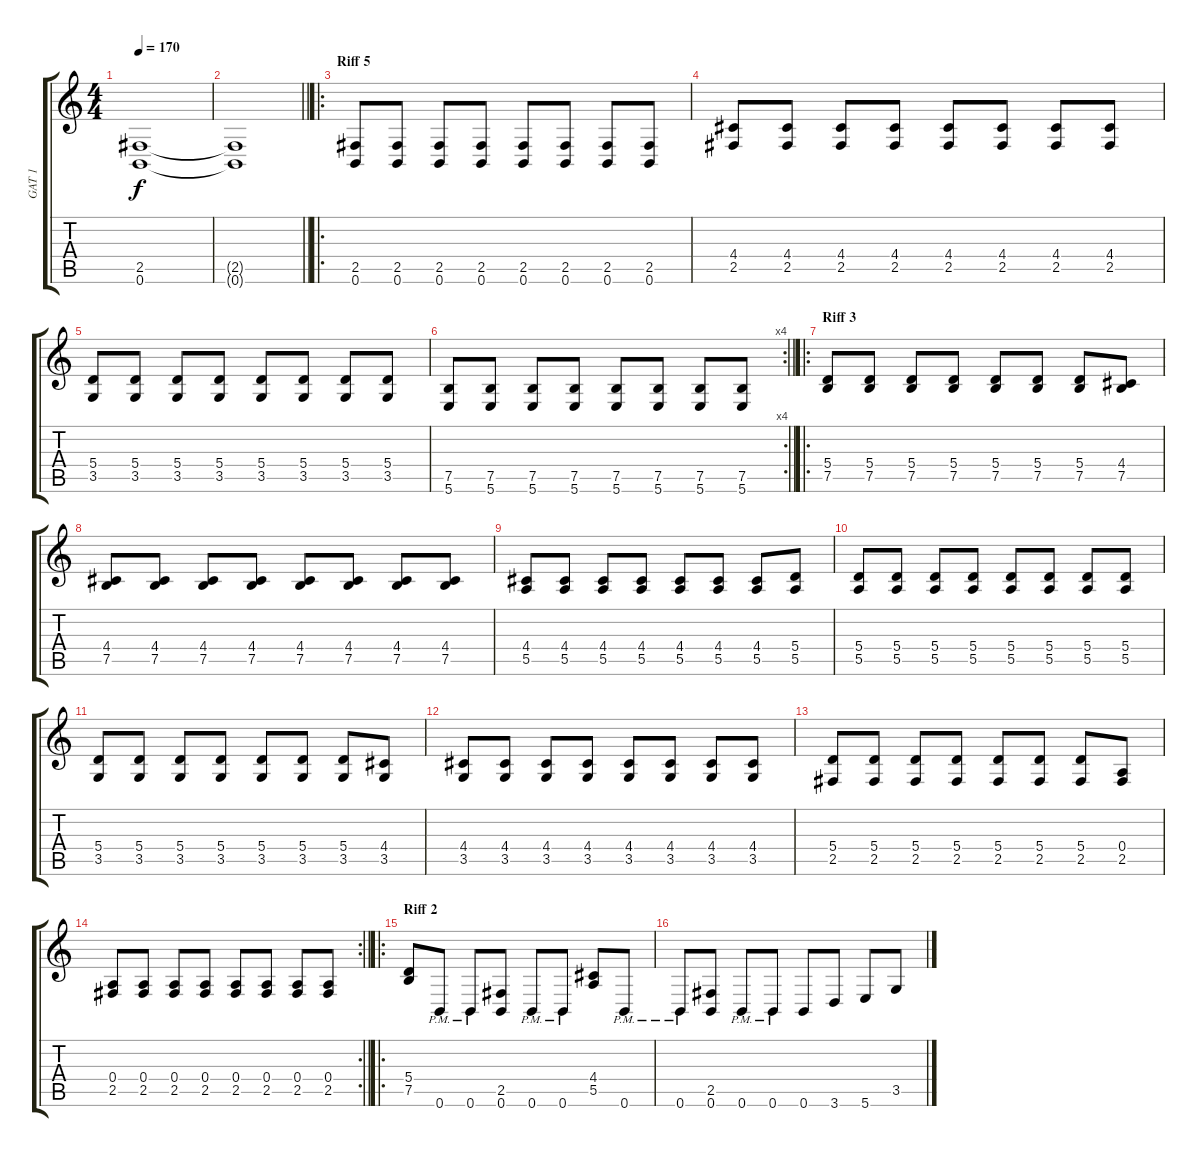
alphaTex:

\track ("GAT 1" "GAT 1") {instrument distortionguitar}
\staff {score tabs}
\tuning (B3 Gb3 D3 A2 E2 B1) {hide}
\ts (4 4)
\tempo 170
\clef g2
\ks c
(2.5{t} 0.6{t}).1{dy f} |
\barLineRight lightlight
(2.5{t} 0.6{t}).1 |
\ro
\section ("" "Riff 5")
(2.5 0.6).8 (2.5 0.6).8 (2.5 0.6).8 (2.5 0.6).8 (2.5 0.6).8 (2.5 0.6).8 (2.5 0.6).8 (2.5 0.6).8 |
(4.4 2.5).8 (4.4 2.5).8 (4.4 2.5).8 (4.4 2.5).8 (4.4 2.5).8 (4.4 2.5).8 (4.4 2.5).8 (4.4 2.5).8 |
(5.4 3.5).8 (5.4 3.5).8 (5.4 3.5).8 (5.4 3.5).8 (5.4 3.5).8 (5.4 3.5).8 (5.4 3.5).8 (5.4 3.5).8 |
\rc 4
\barLineRight lightlight
(7.5 5.6).8 (7.5 5.6).8 (7.5 5.6).8 (7.5 5.6).8 (7.5 5.6).8 (7.5 5.6).8 (7.5 5.6).8 (7.5 5.6).8 |
\ro
\section ("" "Riff 3")
(5.4 7.5).8 (5.4 7.5).8 (5.4 7.5).8 (5.4 7.5).8 (5.4 7.5).8 (5.4 7.5).8 (5.4 7.5).8 (4.4 7.5).8 |
(4.4 7.5).8 (4.4 7.5).8 (4.4 7.5).8 (4.4 7.5).8 (4.4 7.5).8 (4.4 7.5).8 (4.4 7.5).8 (4.4 7.5).8 |
(4.4 5.5).8 (4.4 5.5).8 (4.4 5.5).8 (4.4 5.5).8 (4.4 5.5).8 (4.4 5.5).8 (4.4 5.5).8 (5.4 5.5).8 |
(5.4 5.5).8 (5.4 5.5).8 (5.4 5.5).8 (5.4 5.5).8 (5.4 5.5).8 (5.4 5.5).8 (5.4 5.5).8 (5.4 5.5).8 |
(5.4 3.5).8 (5.4 3.5).8 (5.4 3.5).8 (5.4 3.5).8 (5.4 3.5).8 (5.4 3.5).8 (5.4 3.5).8 (4.4 3.5).8 |
(4.4 3.5).8 (4.4 3.5).8 (4.4 3.5).8 (4.4 3.5).8 (4.4 3.5).8 (4.4 3.5).8 (4.4 3.5).8 (4.4 3.5).8 |
(5.4 2.5).8 (5.4 2.5).8 (5.4 2.5).8 (5.4 2.5).8 (5.4 2.5).8 (5.4 2.5).8 (5.4 2.5).8 (0.4 2.5).8 |
\rc 2
\barLineRight lightlight
(0.4 2.5).8 (0.4 2.5).8 (0.4 2.5).8 (0.4 2.5).8 (0.4 2.5).8 (0.4 2.5).8 (0.4 2.5).8 (0.4 2.5).8 |
\ro
\section ("" "Riff 2")
(5.4 7.5).8 0.6{pm}.8 0.6{pm}.8 (2.5 0.6).8 0.6{pm}.8 0.6{pm}.8 (4.4 5.5).8 0.6{pm}.8 |
0.6{pm}.8 (2.5 0.6).8 0.6{pm}.8 0.6{pm}.8 0.6.8 3.6.8 5.6.8 3.5.8
